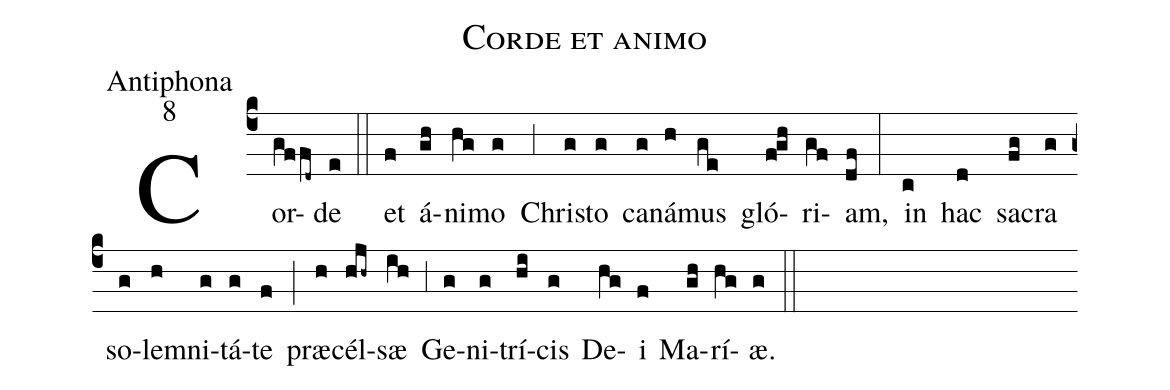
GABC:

name:Corde et animo;
office-part:Antiphona;
mode:8;
%%
(c4) Cor(gffd~)de(e) (::)
et(f) á(gh)ni(hg)mo(g) (,3) Chri(g)sto(g) ca(g)ná(h)mus(ge) gló(f!gh)ri(gf)am,(df) (:)
in(c) hac(d) sa(fg)cra(g) so(g)lem(h)ni(g)tá(g)te(f) (;) præ(h)cél(hjh~)sæ(ih) (,3) Ge(g)ni(g)trí(hi)cis(g) De(hg)i(f) Ma(gh)rí(hg)æ.(g) (::)
